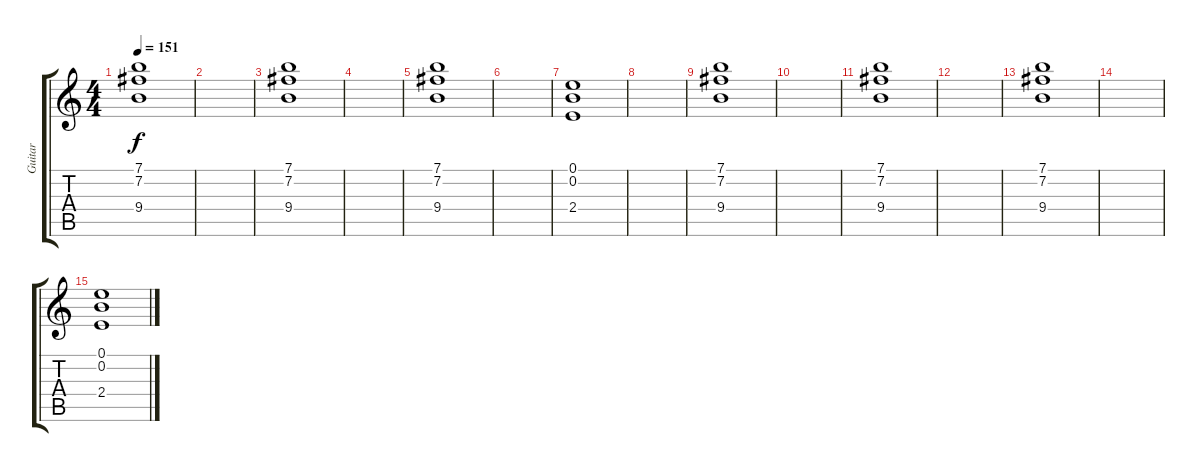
\track ("Guitar" "Guitar") {instrument electricguitarclean}
\staff {score tabs}
\tuning (E4 B3 G3 D3 A2 E2) {hide}
\ts (4 4)
\tempo 151
\clef g2
\ks c
(7.1 7.2 9.4).1{dy f} |
|
(7.1 7.2 9.4).1 |
|
(7.1 7.2 9.4).1 |
|
(0.1 0.2 2.4).1 |
|
(7.1 7.2 9.4).1 |
|
(7.1 7.2 9.4).1 |
|
(7.1 7.2 9.4).1 |
|
(0.1 0.2 2.4).1
